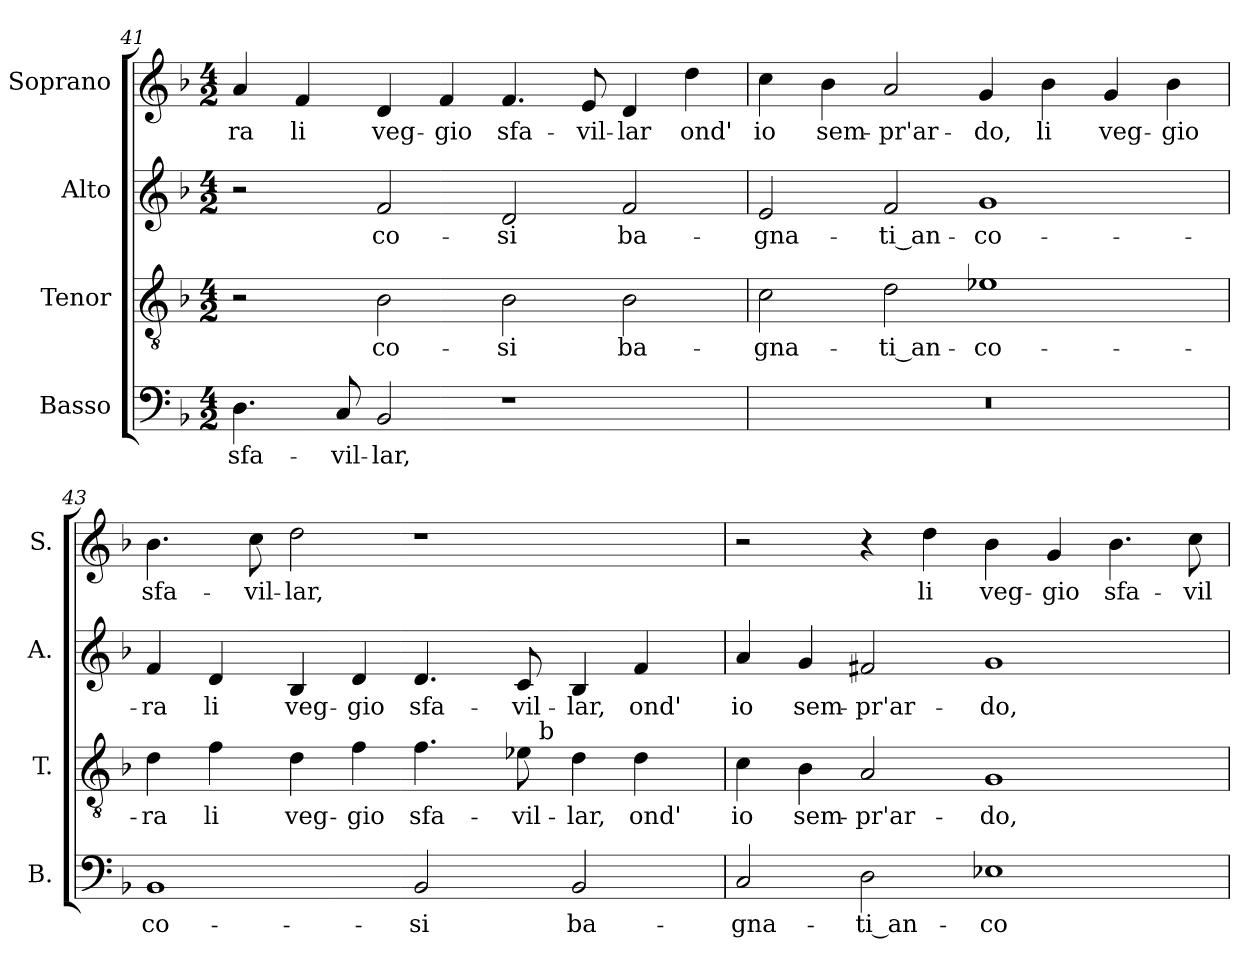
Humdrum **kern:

**kern	**text	**kern	**text	**kern	**text	**kern	**text
*part4	*part4	*part3	*part3	*part2	*part2	*part1	*part1
*staff4	*staff4	*staff3	*staff3	*staff2	*staff2	*staff1	*staff1
*I"Basso	*	*I"Tenor	*	*I"Alto	*	*I"Soprano	*
*I'B.	*	*I'T.	*	*I'A.	*	*I'S.	*
*clefF4	*	*clefGv2	*	*clefG2	*	*clefG2	*
*	*	*ITrd7c12	*	*	*	*	*
*k[b-]	*	*k[b-]	*	*k[b-]	*	*k[b-]	*
*F:	*	*F:	*	*F:	*	*F:	*
*M4/2	*	*M4/2	*	*M4/2	*	*M4/2	*
=41	=41	=41	=41	=41	=41	=41	=41
!	!LO:LY:b:color=#000000	!	!	!	!	!	!
!	!	!	!	!	!	!	!LO:LY:b:color=#000000
4.Di\	sfa-	2r	.	2r	.	4ai/	-ra
!	!	!	!	!	!	!	!LO:LY:b:color=#000000
.	.	.	.	.	.	4fi/	li
!	!LO:LY:b:color=#000000	!	!	!	!	!	!
8Ci/	-vil-	.	.	.	.	.	.
!	!LO:LY:b:color=#000000	!	!	!	!	!	!
!	!	!	!LO:LY:b:color=#000000	!	!	!	!
!	!	!	!	!	!LO:LY:b:color=#000000	!	!
!	!	!	!	!	!	!	!LO:LY:b:color=#000000
2BB-i/	-lar,	2BB-i\	co-	2fi/	co-	4di/	veg-
!	!	!	!	!	!	!	!LO:LY:b:color=#000000
.	.	.	.	.	.	4fi/	-gio
!	!	!	!LO:LY:b:color=#000000	!	!	!	!
!	!	!	!	!	!LO:LY:b:color=#000000	!	!
!	!	!	!	!	!	!	!LO:LY:b:color=#000000
1r	.	2BB-i\	-si	2di/	-si	4.fi/	sfa-
!	!	!	!	!	!	!	!LO:LY:b:color=#000000
.	.	.	.	.	.	8ei/	-vil-
!	!	!	!LO:LY:b:color=#000000	!	!	!	!
!	!	!	!	!	!LO:LY:b:color=#000000	!	!
!	!	!	!	!	!	!	!LO:LY:b:color=#000000
.	.	2BB-i\	ba-	2fi/	ba-	4di/	-lar
!	!	!	!	!	!	!	!LO:LY:b:color=#000000
.	.	.	.	.	.	4ddi\	ond'
!!LO:PB:g=z
=42	=42	=42	=42	=42	=42	=42	=42
!LO:N:vis=1	!	!	!	!	!	!	!
!	!	!	!LO:LY:b:color=#000000	!	!	!	!
!	!	!	!	!	!LO:LY:b:color=#000000	!	!
!	!	!	!	!	!	!	!LO:LY:b:color=#000000
0r	.	2Ci\	-gna-	2ei/	-gna-	4cci\	io
!	!	!	!	!	!	!	!LO:LY:b:color=#000000
.	.	.	.	.	.	4b-i\	sem-
!	!	!	!LO:LY:b:color=#000000	!	!	!	!
!	!	!	!	!	!LO:LY:b:color=#000000	!	!
!	!	!	!	!	!	!	!LO:LY:b:color=#000000
.	.	2Di\	-ti_an-	2fi/	-ti_an-	2ai/	-pr'ar-
!	!	!	!LO:LY:b:color=#000000	!	!	!	!
!	!	!	!	!	!LO:LY:b:color=#000000	!	!
!	!	!	!	!	!	!	!LO:LY:b:color=#000000
.	.	1E-Xi	-co-	1gi	-co-	4gi/	-do,
!	!	!	!	!	!	!	!LO:LY:b:color=#000000
.	.	.	.	.	.	4b-i\	li
!	!	!	!	!	!	!	!LO:LY:b:color=#000000
.	.	.	.	.	.	4gi/	veg-
!	!	!	!	!	!	!	!LO:LY:b:color=#000000
.	.	.	.	.	.	4b-i\	-gio
=43	=43	=43	=43	=43	=43	=43	=43
!	!LO:LY:b:color=#000000	!	!	!	!	!	!
!	!	!	!LO:LY:b:color=#000000	!	!	!	!
!	!	!	!	!	!LO:LY:b:color=#000000	!	!
!	!	!	!	!	!	!	!LO:LY:b:color=#000000
*	*	*^	*	*	*	*	*
1BB-i	co-	4Di\	1ryy	-ra	4fi/	-ra	4.b-i\	sfa-
!	!	!	!	!LO:LY:b:color=#000000	!	!	!	!
!	!	!	!	!	!	!LO:LY:b:color=#000000	!	!
.	.	4Fi\	.	li	4di/	li	.	.
!	!	!	!	!	!	!	!	!LO:LY:b:color=#000000
.	.	.	.	.	.	.	8cci\	-vil-
!	!	!	!	!LO:LY:b:color=#000000	!	!	!	!
!	!	!	!	!	!	!LO:LY:b:color=#000000	!	!
!	!	!	!	!	!	!	!	!LO:LY:b:color=#000000
.	.	4Di\	.	veg-	4B-i/	veg-	2ddi\	-lar,
!	!	!	!	!LO:LY:b:color=#000000	!	!	!	!
!	!	!	!	!	!	!LO:LY:b:color=#000000	!	!
.	.	4Fi\	.	-gio	4di/	-gio	.	.
!	!LO:LY:b:color=#000000	!	!	!	!	!	!	!
!	!	!	!	!LO:LY:b:color=#000000	!	!	!	!
!	!	!	!	!	!	!LO:LY:b:color=#000000	!	!
2BB-i/	-si	4.Fi\	4ryy	sfa-	4.di/	sfa-	1r	.
.	.	.	8ryy	.	.	.	.	.
!	!	!	!	!LO:LY:b:color=#000000	!	!	!	!
!	!	!	!	!	!	!LO:LY:b:color=#000000	!	!
.	.	8E-i\	32ryy	-vil-	8ci/	-vil-	.	.
.	.	.	256ryy	.	.	.	.	.
!	!	!	!LO:TX:a:t=b	!	!	!	!	!
.	.	.	2ryy	.	.	.	.	.
!	!LO:LY:b:color=#000000	!	!	!	!	!	!	!
!	!	!	!	!LO:LY:b:color=#000000	!	!	!	!
!	!	!	!	!	!	!LO:LY:b:color=#000000	!	!
2BB-i/	ba-	4Di\	.	-lar,	4B-i/	-lar,	.	.
!	!	!	!	!LO:LY:b:color=#000000	!	!	!	!
!	!	!	!	!	!	!LO:LY:b:color=#000000	!	!
.	.	4Di\	.	ond'	4fi/	ond'	.	.
.	.	.	16ryy	.	.	.	.	.
.	.	.	64..ryy	.	.	.	.	.
*	*	*v	*v	*	*	*	*	*
=44	=44	=44	=44	=44	=44	=44	=44
*	*	*^	*	*	*	*	*
!	!LO:LY:b:color=#000000	!	!	!	!	!	!	!
*	*	*v	*v	*	*	*	*	*
*	*	*^	*	*	*	*	*
!	!	!	!	!LO:LY:b:color=#000000	!	!	!	!
*	*	*v	*v	*	*	*	*	*
*	*	*^	*	*	*	*	*
!	!	!	!	!	!	!LO:LY:b:color=#000000	!	!
*	*	*v	*v	*	*	*	*	*
2Ci/	-gna-	4Ci\	io	4ai/	io	2r	.
!	!	!	!LO:LY:b:color=#000000	!	!	!	!
!	!	!	!	!	!LO:LY:b:color=#000000	!	!
.	.	4BB-i\	sem-	4gi/	sem-	.	.
!	!LO:LY:b:color=#000000	!	!	!	!	!	!
!	!	!	!LO:LY:b:color=#000000	!	!	!	!
!	!	!	!	!	!LO:LY:b:color=#000000	!	!
2Di\	-ti_an-	2AAi/	-pr'ar-	2f#Xi/	-pr'ar-	4r	.
!	!	!	!	!	!	!	!LO:LY:b:color=#000000
.	.	.	.	.	.	4ddi\	li
!	!LO:LY:b:color=#000000	!	!	!	!	!	!
!	!	!	!LO:LY:b:color=#000000	!	!	!	!
!	!	!	!	!	!LO:LY:b:color=#000000	!	!
!	!	!	!	!	!	!	!LO:LY:b:color=#000000
1E-Xi	-co-	1GGi	-do,	1gi	-do,	4b-i\	veg-
!	!	!	!	!	!	!	!LO:LY:b:color=#000000
.	.	.	.	.	.	4gi/	-gio
!	!	!	!	!	!	!	!LO:LY:b:color=#000000
.	.	.	.	.	.	4.b-i\	sfa-
!	!	!	!	!	!	!	!LO:LY:b:color=#000000
.	.	.	.	.	.	8cci\	-vil-
=	=	=	=	=	=	=	=
*-	*-	*-	*-	*-	*-	*-	*-
